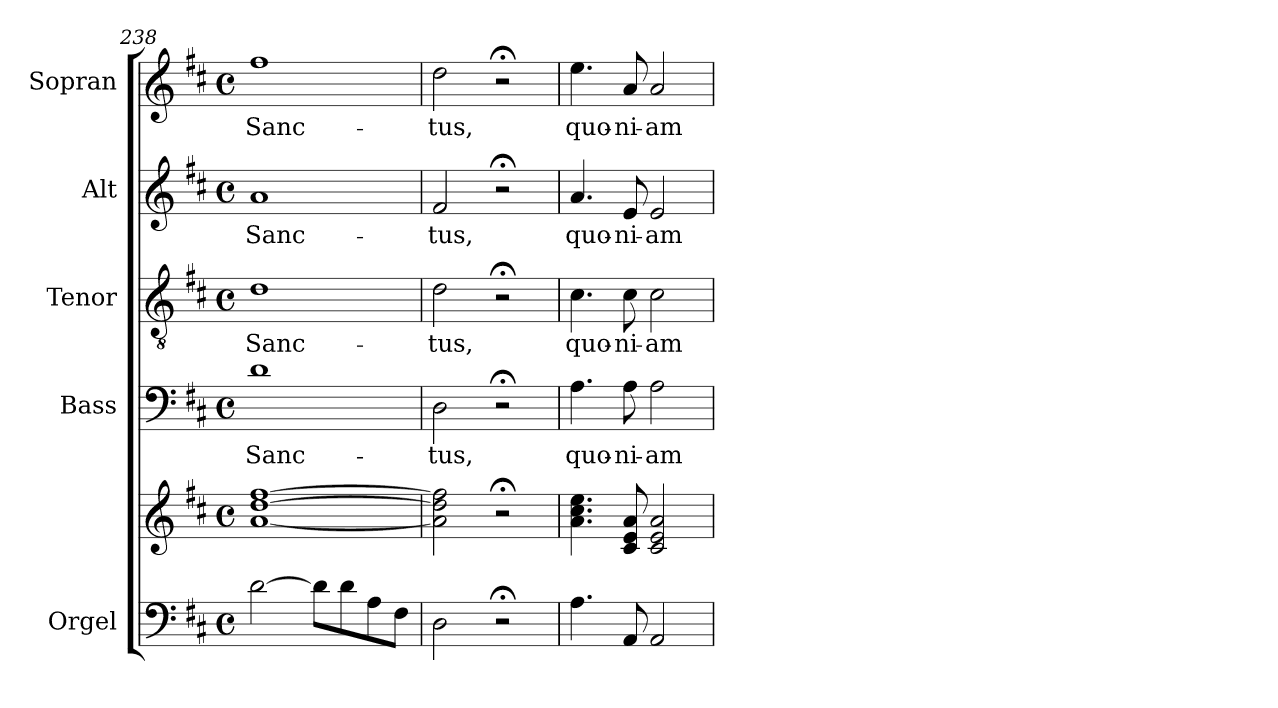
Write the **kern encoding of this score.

**kern	**kern	**kern	**text	**kern	**text	**kern	**text	**kern	**text
*part5	*part5	*part4	*part4	*part3	*part3	*part2	*part2	*part1	*part1
*staff6	*staff5	*staff4	*staff4	*staff3	*staff3	*staff2	*staff2	*staff1	*staff1
*I"Orgel	*	*I"Bass	*	*I"Tenor	*	*I"Alt	*	*I"Sopran	*
*I'Org.	*	*I'B.	*	*I'T.	*	*I'A.	*	*I'S.	*
*clefF4	*clefG2	*clefF4	*	*clefGv2	*	*clefG2	*	*clefG2	*
*k[f#c#]	*k[f#c#]	*k[f#c#]	*	*k[f#c#]	*	*k[f#c#]	*	*k[f#c#]	*
*D:	*D:	*D:	*	*D:	*	*D:	*	*D:	*
*M4/4	*M4/4	*M4/4	*	*M4/4	*	*M4/4	*	*M4/4	*
*met(c)	*met(c)	*met(c)	*	*met(c)	*	*met(c)	*	*met(c)	*
=238	=238	=238	=238	=238	=238	=238	=238	=238	=238
!	!	!	!LO:LY:b	!	!LO:LY:b	!	!LO:LY:b	!	!LO:LY:b
[2d\	[1a [1dd [1ff#	1d	Sanc-	1d	Sanc-	1a	Sanc-	1ff#	Sanc-
8d\L]	.	.	.	.	.	.	.	.	.
8d\	.	.	.	.	.	.	.	.	.
8A\	.	.	.	.	.	.	.	.	.
8F#\J	.	.	.	.	.	.	.	.	.
=239	=239	=239	=239	=239	=239	=239	=239	=239	=239
!	!	!	!LO:LY:b	!	!LO:LY:b	!	!LO:LY:b	!	!LO:LY:b
2D\	2a\] 2dd\] 2ff#\]	2D\	-tus,	2d\	-tus,	2f#/	-tus,	2dd\	-tus,
2r;<	2r;<	2r;<	.	2r;<	.	2r;<	.	2r;<	.
=240	=240	=240	=240	=240	=240	=240	=240	=240	=240
!	!	!	!LO:LY:b	!	!LO:LY:b	!	!LO:LY:b	!	!LO:LY:b
4.A\	4.a\ 4.cc#\ 4.ee\	4.A\	quo-	4.c#\	quo-	4.a/	quo-	4.ee\	quo-
!	!	!	!LO:LY:b	!	!LO:LY:b	!	!LO:LY:b	!	!LO:LY:b
8AA/	8c#/ 8e/ 8a/	8A\	-ni-	8c#\	-ni-	8e/	-ni-	8a/	-ni-
!	!	!	!LO:LY:b	!	!LO:LY:b	!	!LO:LY:b	!	!LO:LY:b
2AA/	2c#/ 2e/ 2a/	2A\	-am	2c#\	-am	2e/	-am	2a/	-am
=	=	=	=	=	=	=	=	=	=
*-	*-	*-	*-	*-	*-	*-	*-	*-	*-
